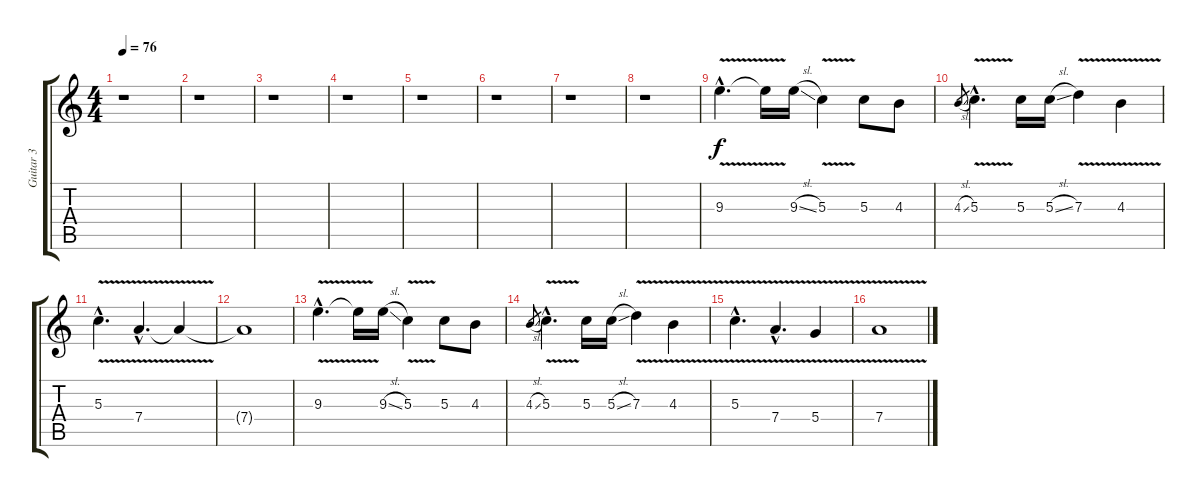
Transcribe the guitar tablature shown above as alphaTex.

\track ("Guitar 3" "Guitar 3") {instrument distortionguitar}
\staff {score tabs}
\tuning (E4 B3 G3 D3 A2 D2) {hide}
\ts (4 4)
\tempo 76
\clef g2
\ks c
r.1{dy f instrument distortionguitar} |
r.1 |
r.1 |
r.1 |
r.1 |
r.1 |
r.1 |
r.1 |
\section ("" "")
9.3{v hac}.4{d} 9.3{t}.16 9.3{sl}.16 5.3{v}.4 5.3.8 4.3.8 |
4.3{sl}.8{gr} 5.3{v hac}.4{d} 5.3.16 5.3{sl}.16 7.3{v}.4 4.3{v}.4 |
5.3{v hac}.4{d} 7.4{v hac}.4{d} 7.4{t}.4 |
7.4{t}.1 |
9.3{v hac}.4{d} 9.3{t}.16 9.3{sl}.16 5.3{v}.4 5.3.8 4.3.8 |
4.3{sl}.8{gr} 5.3{v hac}.4{d} 5.3.16 5.3{sl}.16 7.3{v}.4 4.3{v}.4 |
5.3{v hac}.4{d} 7.4{v hac}.4{d} 5.4{v}.4 |
7.4{v}.1
